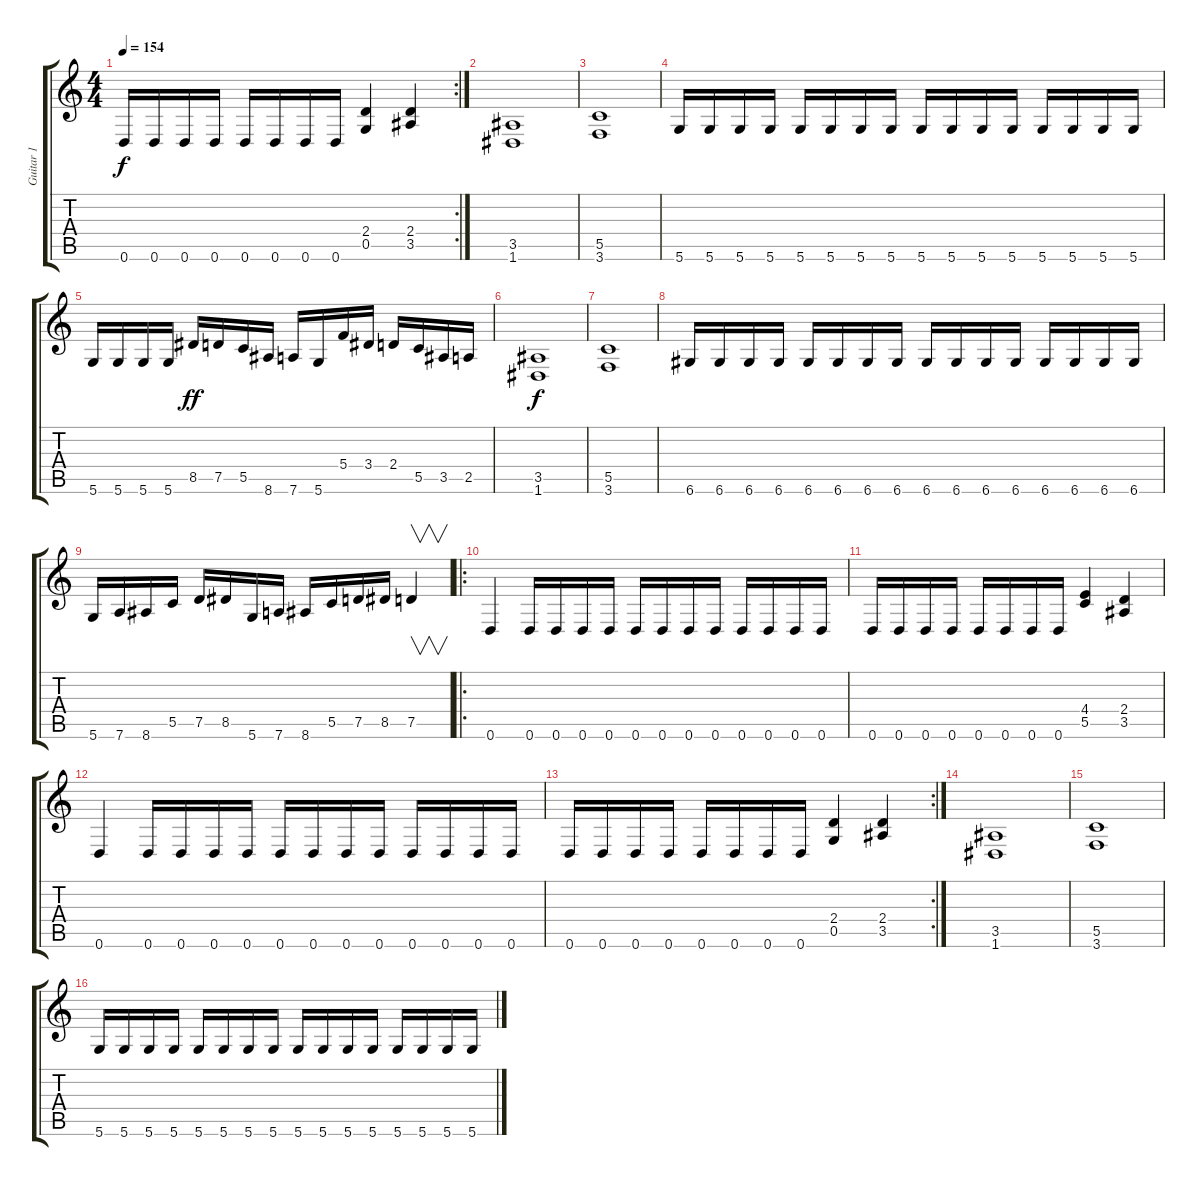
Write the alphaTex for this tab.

\track ("Guitar 1" "Guitar 1") {instrument distortionguitar}
\staff {score tabs}
\tuning (D4 A3 F3 C3 G2 D2) {hide}
\rc 2
\ts (4 4)
\tempo 154
\clef g2
\ks c
0.6.16{dy f} 0.6.16 0.6.16 0.6.16 0.6.16 0.6.16 0.6.16 0.6.16 (2.4 0.5).4 (2.4 3.5).4 |
(3.5 1.6).1 |
(5.5 3.6).1 |
5.6.16 5.6.16 5.6.16 5.6.16 5.6.16 5.6.16 5.6.16 5.6.16 5.6.16 5.6.16 5.6.16 5.6.16 5.6.16 5.6.16 5.6.16 5.6.16 |
5.6.16 5.6.16 5.6.16 5.6.16 8.5.16{dy ff} 7.5.16 5.5.16 8.6.16 7.6.16 5.6.16 5.4.16 3.4.16 2.4.16 5.5.16 3.5.16 2.5.16 |
(3.5 1.6).1{dy f} |
(5.5 3.6).1 |
6.6.16 6.6.16 6.6.16 6.6.16 6.6.16 6.6.16 6.6.16 6.6.16 6.6.16 6.6.16 6.6.16 6.6.16 6.6.16 6.6.16 6.6.16 6.6.16 |
5.6.16 7.6.16 8.6.16 5.5.16 7.5.16 8.5.16 5.6.16 7.6.16 8.6.16 5.5.16 7.5.16 8.5.16 7.5.4{v} |
\ro
0.6.4 0.6.16 0.6.16 0.6.16 0.6.16 0.6.16 0.6.16 0.6.16 0.6.16 0.6.16 0.6.16 0.6.16 0.6.16 |
0.6.16 0.6.16 0.6.16 0.6.16 0.6.16 0.6.16 0.6.16 0.6.16 (4.4 5.5).4 (2.4 3.5).4 |
0.6.4 0.6.16 0.6.16 0.6.16 0.6.16 0.6.16 0.6.16 0.6.16 0.6.16 0.6.16 0.6.16 0.6.16 0.6.16 |
\rc 2
0.6.16 0.6.16 0.6.16 0.6.16 0.6.16 0.6.16 0.6.16 0.6.16 (2.4 0.5).4 (2.4 3.5).4 |
(3.5 1.6).1 |
(5.5 3.6).1 |
5.6.16 5.6.16 5.6.16 5.6.16 5.6.16 5.6.16 5.6.16 5.6.16 5.6.16 5.6.16 5.6.16 5.6.16 5.6.16 5.6.16 5.6.16 5.6.16
